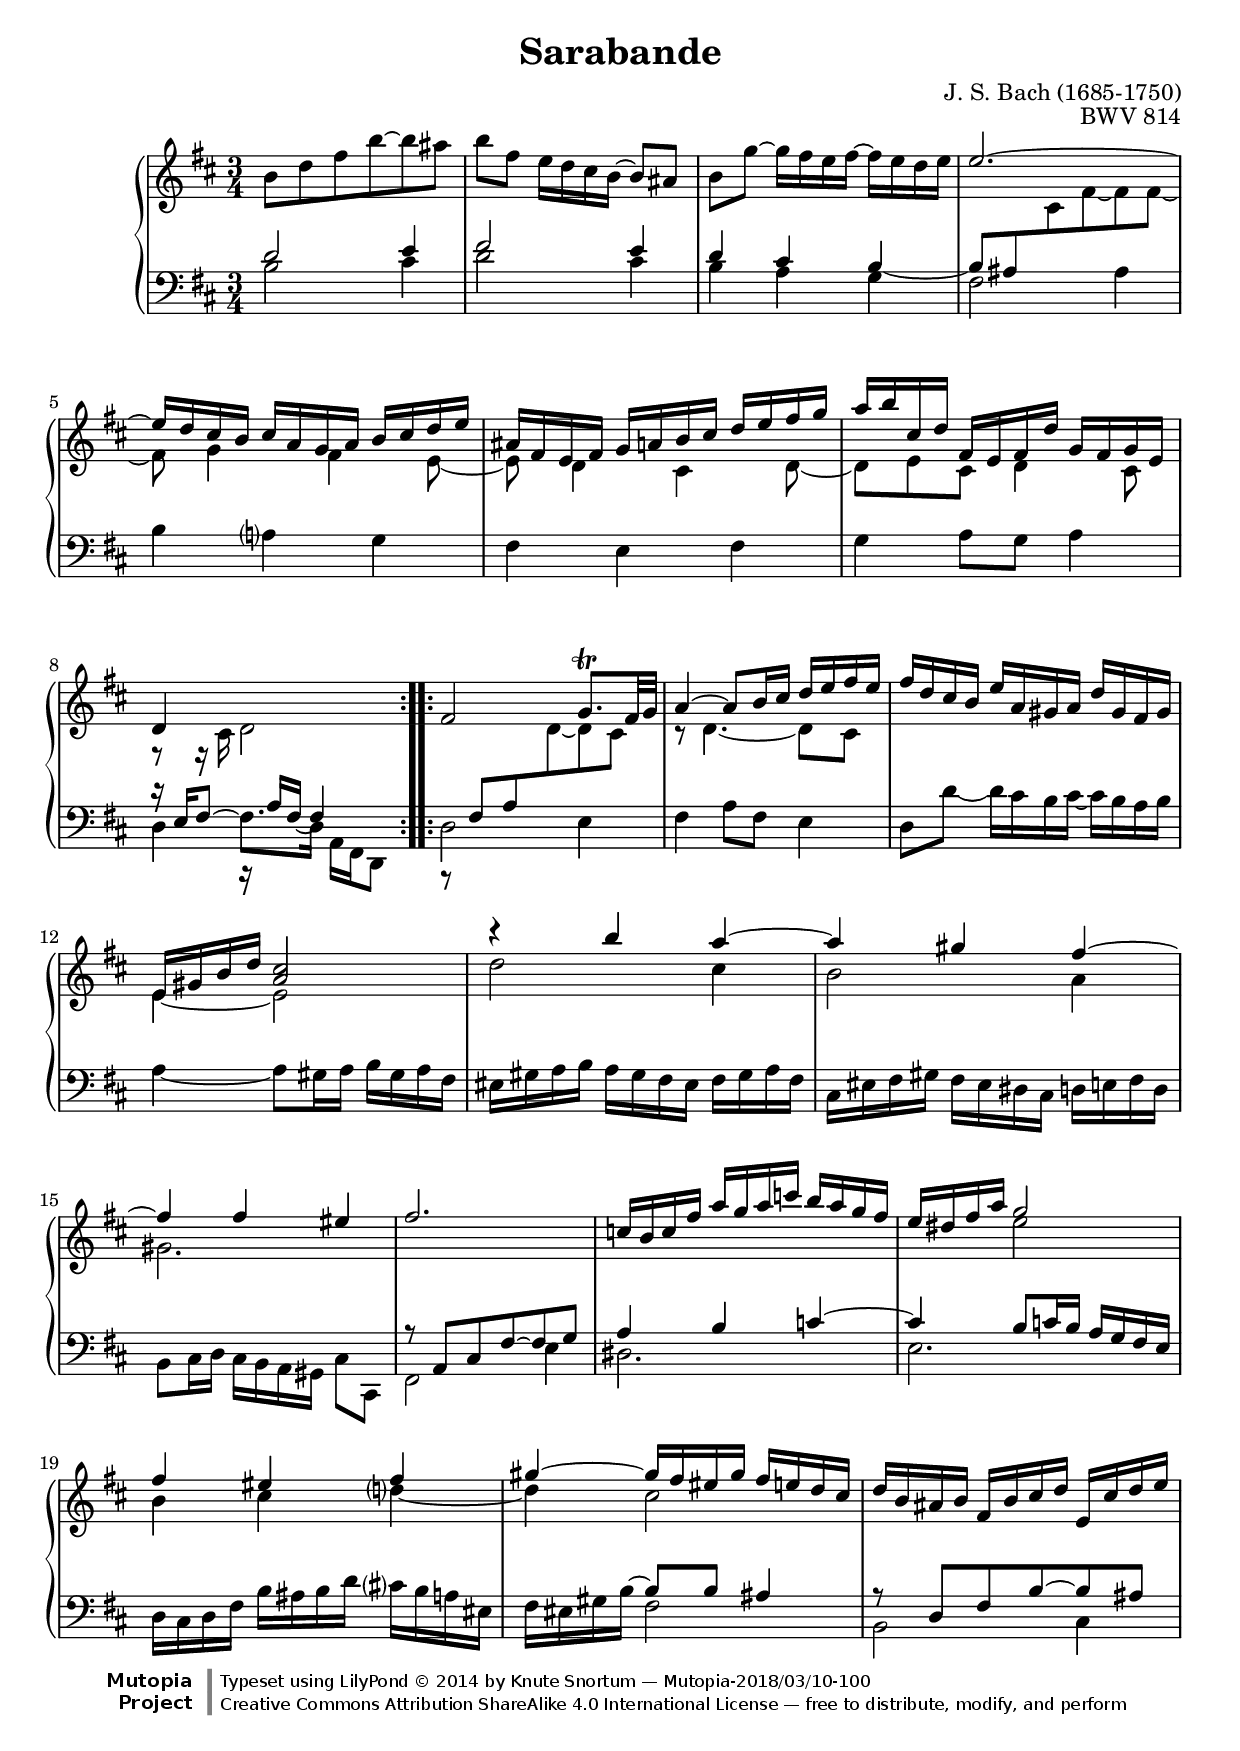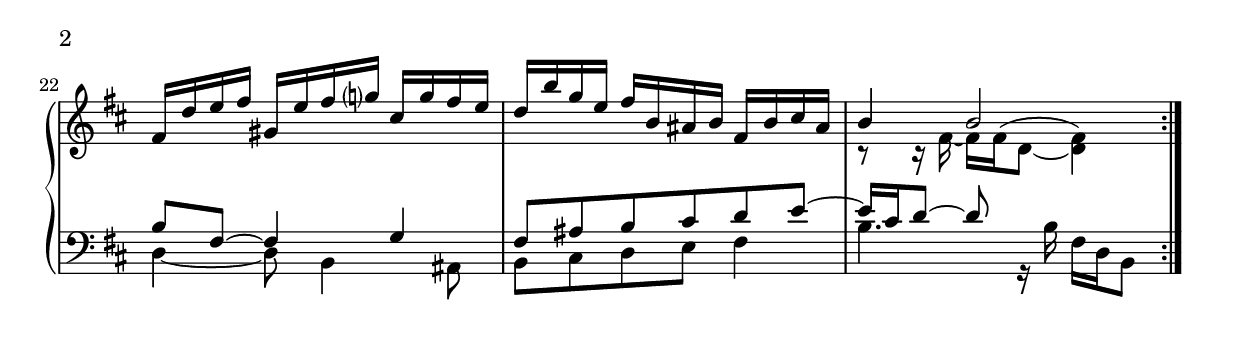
\version "2.18.2"
\language "english"

staffUp = {
  \change Staff = "upper"
  \stemDown
}

staffDown = {
  \change Staff = "lower"
  \stemUp
}

% Repeat 1

highVoiceOne = \relative c'' {
  \stemNeutral
  | b8 d fs b ~ b as
  | b8 fs e16 d cs b ~ b8 as
  | b8 g' ~ g16 fs e fs ~ fs e d e
  \stemUp
  | e2. ~
  | e16 d cs b cs a g a b cs d e
  | as,16 fs e fs g a b cs d e fs g
  | a16 b cs, d fs, e fs d' g, fs g e

  \barNumberCheck #8

  | d4 s s
  |
}

upperMiddleOne = \relative c' {
  | s2. * 2
  | s4 s \staffDown b4 ~
  | b8 as \staffUp cs fs ~ fs fs ~
  | fs8 g4 fs e8 ~
  | e8 d4 cs d8 ~
  | d8 e cs d4 cs8

  \barNumberCheck #8

  | r8 r16 cs d2
  |
}

lowerMiddleOne = \relative c' {
  | d2 e4
  | fs2 e4
  | d4 cs s1
  | s2. * 3

  \barNumberCheck #8

  |
  <<
    { r16 e, fs8 ~ \stemDown fs8. d16 a fs d8 \stemUp }
    \\
    { s4 \stemUp r16 a'' fs ~ fs4 \stemDown }
  >>
  |
}

lowVoiceOne = \relative c' {
  | b2 cs4
  | d2 cs4
  | b4 a g
  | fs2 as4
  | b4 a g
  | fs4 e fs
  | g4 a8 g a4

  \barNumberCheck #8

  | d,4 s s
  |
}

% Repeat two

highVoiceTwo = \relative c' {
  | fs2 g8. \trill fs32 g
  | a4 ~ a8 b16 cs d e fs e
  | fs16 d cs b e a, gs a d gs, fs gs
  | e16 gs b d <cs a>2
  | r4 b' a ~
  | a4 gs fs ~
  | fs4 fs es

  \barNumberCheck #16

  | fs2.
  | c16 b c fs a g a c b a g fs
  | e ds fs a g2
  | fs4 es fs
  | gs4 ~ gs16 fs es gs fs e d cs
  | d16 b as b fs b cs d e, cs' d e
  | fs,16 d' e fs gs, e' fs g cs, g' fs e
  | d16 b' g e fs b, as b fs b cs as

  \barNumberCheck #24

  | b4 b2
  |
}

upperMiddleTwo = \relative c {
  | \staffDown r8 fs a \staffUp d ~ d cs
  | r8 d4. ~ d8 cs
  | s2.
  | e4 ~ e2
  | d'2 cs4
  | b2 a4
  | gs2.

  \barNumberCheck #16

  | s2. * 2
  | s4 e'2
  | b4 cs d ~
  | d4 cs2
  | s2. * 3

  \barNumberCheck #24

  | r8 r16 fs,16 ~ fs \slurUp fs ( d8 ~ <fs d>4 )
  |
}

lowerMiddleTwo = \relative c {
  | s2. * 7

  \barNumberCheck #16

  | r8 a cs fs ~ fs g
  | a4 b c ~
  | c4 b8 c16 b a g fs e
  | \stemDown d16 cs d fs b as b d cs b a es
  | fs16 es gs b ~ \stemUp b8 b as4
  | r8 d, fs b ~ b as
  | b8 fs ~ fs4 g
  | fs8 as b cs d e ~

  \barNumberCheck #24

  | e16 cs d8 ~ d s s4
  |
}

lowVoiceTwo = \relative c {
  | d2 e4
  | fs4 a8 fs e4
  | d8 d' ~ d16 cs b cs ~ cs b a b
  | a4 ~ a8 gs16 a b gs a fs
  | es16 gs a b a gs fs es fs gs a fs
  | cs16 es fs gs fs es ds cs d e fs d
  | b8 cs16 d cs b a gs cs8 cs,

  \barNumberCheck #16

  | fs2 e'4
  | ds2.
  | e2.
  | s2.
  | s4 fs2
  | b,2 cs4
  | d4 ~ d8 b4 as8
  | b8 cs d e fs4

  \barNumberCheck #24

  | b4. r16 b fs d b8
  |
}

global = {
  \key b \minor
  \time 3/4
  \accidentalStyle Score.piano-cautionary
}

upper = {
  \clef treble
  \global
  <<
    \new Voice { \repeat volta 2 { \voiceOne \highVoiceOne } }
    \new Voice { \repeat volta 2 { \voiceTwo \upperMiddleOne } }
  >> <<
    \new Voice { \repeat volta 2 { \voiceOne \highVoiceTwo } }
    \new Voice { \repeat volta 2 { \voiceTwo \upperMiddleTwo } }
  >>
}

lower = {
  \clef bass
  \global
  <<
    \new Voice { \repeat volta 2 { \voiceThree \lowerMiddleOne } }
    \new Voice { \repeat volta 2 { \voiceFour \lowVoiceOne } }
  >> <<
    \new Voice { \repeat volta 2 { \voiceThree \lowerMiddleTwo } }
    \new Voice { \repeat volta 2 { \voiceFour \lowVoiceTwo } }
  >>
}

\bookpart {
  \header {
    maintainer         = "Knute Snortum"
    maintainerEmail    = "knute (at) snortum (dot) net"
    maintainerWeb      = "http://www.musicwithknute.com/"
  }
  \include "../header.ily"
  \header { title = "Sarabande" }
  \score {
    \new PianoStaff \with {
                                % Added to prevent warning: "no viable initial configuration found: may
                                % not find good beam slope"
      \override StaffGrouper #'staff-staff-spacing #'basic-distance = #11
    }
    <<
      \new Staff = "upper" \upper
      \new Staff = "lower" \lower
    >>
    \layout {
    }
    \midi {
      \tempo 4 = 72
    }
  }
}

\language "nederlands"
